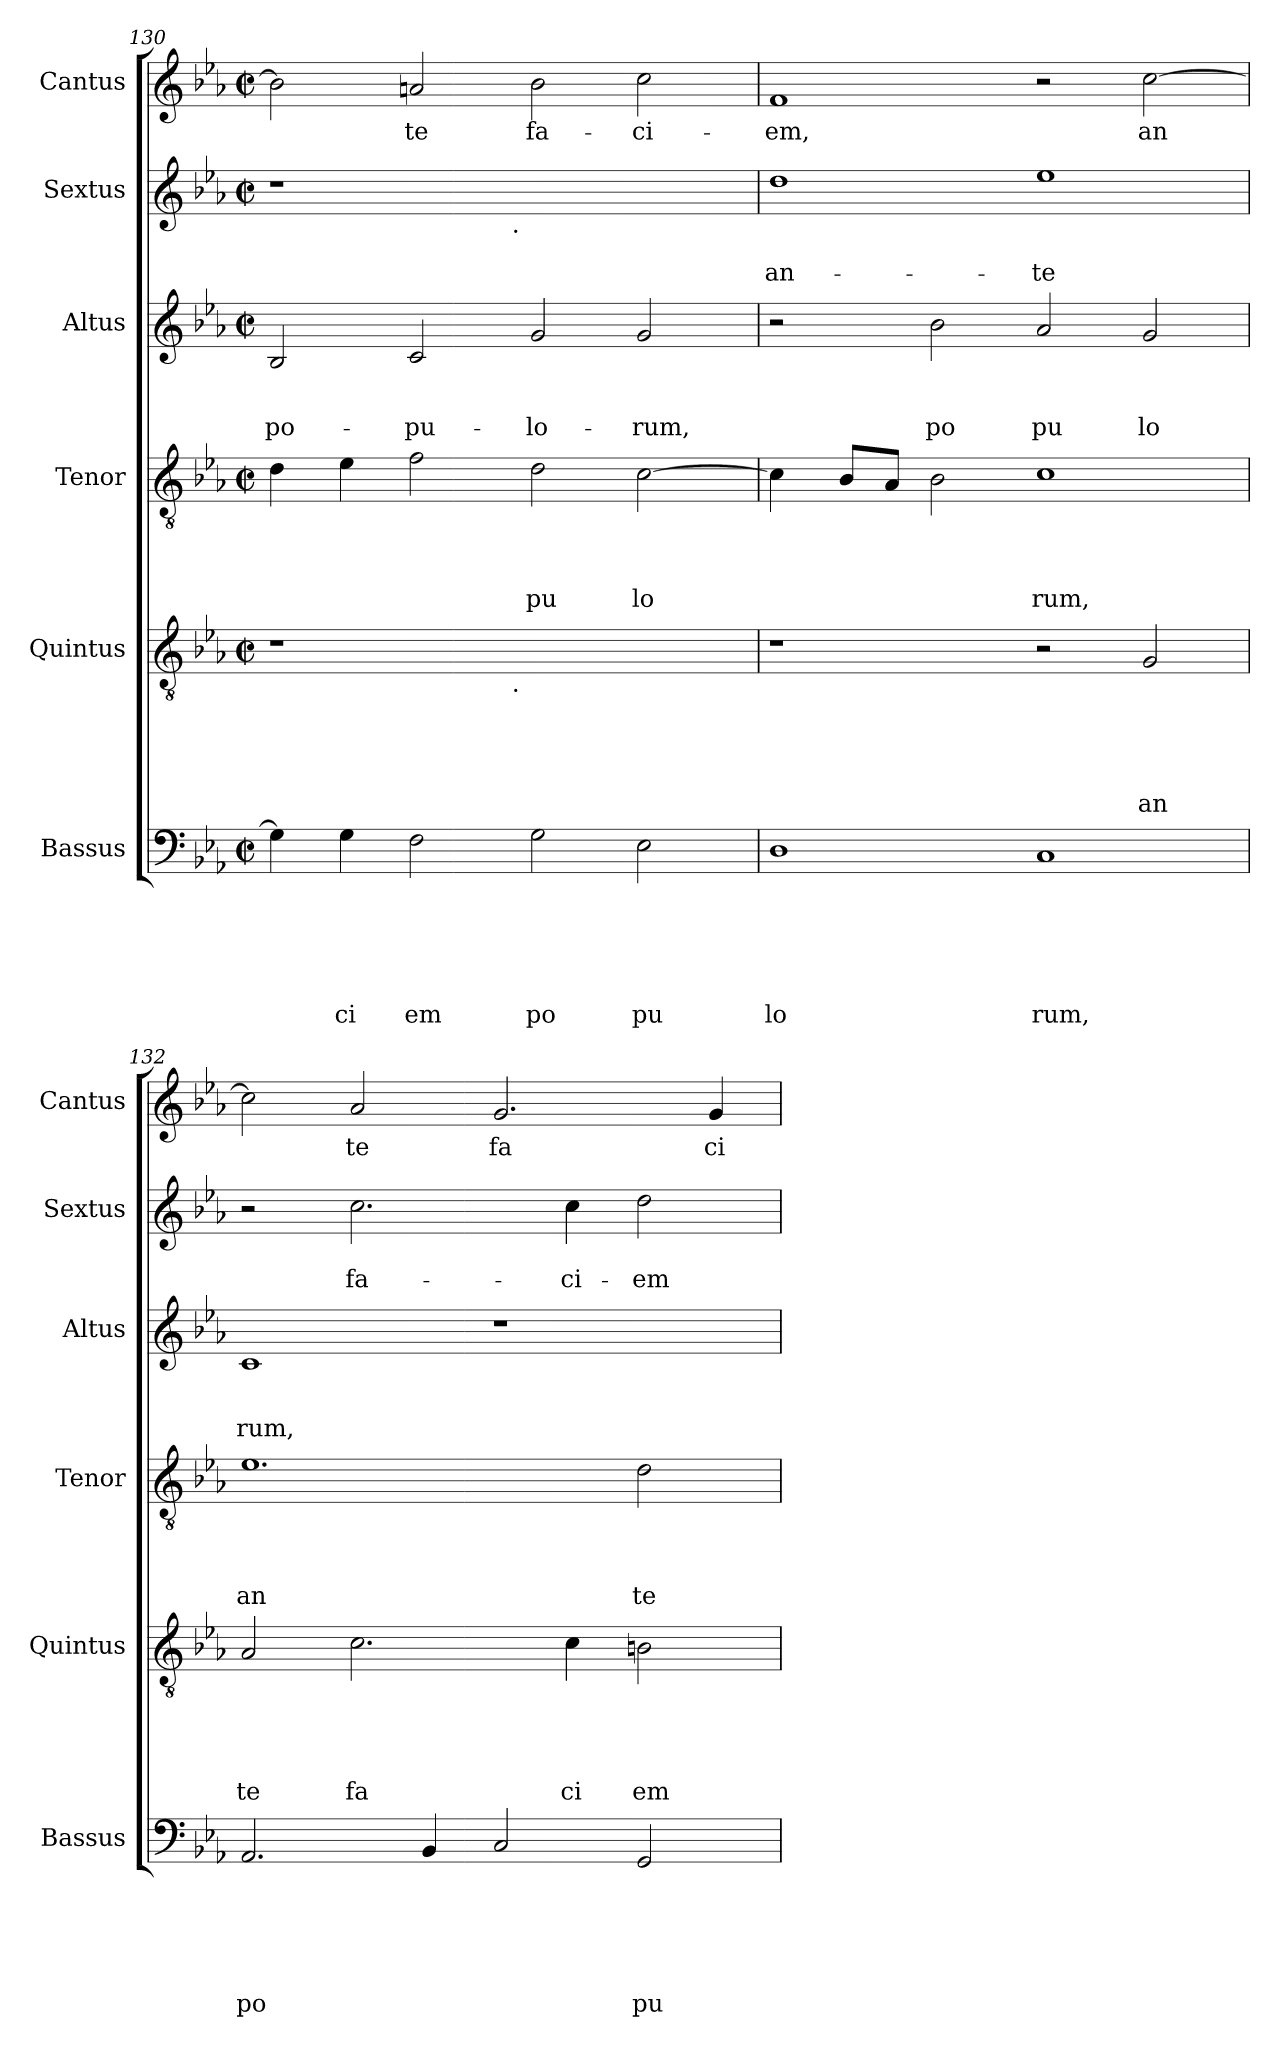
**kern	**text	**text	**text	**text	**text	**text	**kern	**text	**text	**text	**text	**text	**kern	**text	**text	**text	**text	**kern	**text	**text	**text	**kern	**text	**text	**kern	**text
*part6	*part6	*part6	*part6	*part6	*part6	*part6	*part5	*part5	*part5	*part5	*part5	*part5	*part4	*part4	*part4	*part4	*part4	*part3	*part3	*part3	*part3	*part2	*part2	*part2	*part1	*part1
*staff6	*staff6	*staff6	*staff6	*staff6	*staff6	*staff6	*staff5	*staff5	*staff5	*staff5	*staff5	*staff5	*staff4	*staff4	*staff4	*staff4	*staff4	*staff3	*staff3	*staff3	*staff3	*staff2	*staff2	*staff2	*staff1	*staff1
*I"Bassus	*	*	*	*	*	*	*I"Quintus	*	*	*	*	*	*I"Tenor	*	*	*	*	*I"Altus	*	*	*	*I"Sextus	*	*	*I"Cantus	*
*I'Bassus	*	*	*	*	*	*	*I'Quintus	*	*	*	*	*	*I'Tenor	*	*	*	*	*I'Altus	*	*	*	*I'Sextus	*	*	*I'Cantus	*
*clefF4	*	*	*	*	*	*	*clefGv2	*	*	*	*	*	*clefGv2	*	*	*	*	*clefG2	*	*	*	*clefG2	*	*	*clefG2	*
*k[b-e-a-]	*	*	*	*	*	*	*k[b-e-a-]	*	*	*	*	*	*k[b-e-a-]	*	*	*	*	*k[b-e-a-]	*	*	*	*k[b-e-a-]	*	*	*k[b-e-a-]	*
*E-:	*	*	*	*	*	*	*E-:	*	*	*	*	*	*E-:	*	*	*	*	*E-:	*	*	*	*E-:	*	*	*E-:	*
*M2/2	*	*	*	*	*	*	*M2/2	*	*	*	*	*	*M2/2	*	*	*	*	*M2/2	*	*	*	*M2/2	*	*	*M2/2	*
*met(c|)	*	*	*	*	*	*	*met(c|)	*	*	*	*	*	*met(c|)	*	*	*	*	*met(c|)	*	*	*	*met(c|)	*	*	*met(c|)	*
=130	=130	=130	=130	=130	=130	=130	=130	=130	=130	=130	=130	=130	=130	=130	=130	=130	=130	=130	=130	=130	=130	=130	=130	=130	=130	=130
!	!	!	!	!	!	!	!	!	!	!	!	!	!	!	!	!	!	!	!	!	!LO:LY:b	!	!	!	!	!
*	*	*	*	*	*	*	*^	*	*	*	*	*	*	*	*	*	*	*	*	*	*	*^	*	*	*	*
4G\]	.	.	.	.	.	.	1r	2ryy	.	.	.	.	.	4d\	.	.	.	.	2B-/	.	.	po-	1r	2ryy	.	.	2b-\]	.
!	!	!	!	!	!	!LO:LY:b	!	!	!	!	!	!	!	!	!	!	!	!	!	!	!	!	!	!	!	!	!	!
4G\	.	.	.	.	.	ci	.	.	.	.	.	.	.	4e-\	.	.	.	.	.	.	.	.	.	.	.	.	.	.
!	!	!	!	!	!	!LO:LY:b	!	!	!	!	!	!	!	!	!	!	!	!	!	!	!	!LO:LY:b	!	!	!	!	!	!LO:LY:b
2F\	.	.	.	.	.	em	.	4...ryy	.	.	.	.	.	2f\	.	.	.	.	2c/	.	.	-pu-	.	4...ryy	.	.	2an/	-te
!	!	!	!	!	!	!	!	!	!	!	!	!	!	!	!	!	!	!	!	!	!	!	!	!LO:TX:b:t=.	!	!	!	!
!	!	!	!	!	!	!	!	!LO:TX:b:t=.	!	!	!	!	!	!	!	!	!	!	!	!	!	!	!	!	!	!	!	!
.	.	.	.	.	.	.	.	1ryy	.	.	.	.	.	.	.	.	.	.	.	.	.	.	.	1ryy	.	.	.	.
!	!	!	!	!	!	!LO:LY:b	!	!	!	!	!	!	!	!	!	!	!	!LO:LY:b	!	!	!	!LO:LY:b	!	!	!	!	!	!LO:LY:b
2G\	.	.	.	.	.	po	1ryy	.	.	.	.	.	.	2d\	.	.	.	pu	2g/	.	.	-lo-	1ryy	.	.	.	2b-\	fa-
!	!	!	!	!	!	!LO:LY:b	!	!	!	!	!	!	!	!	!	!	!	!LO:LY:b	!	!	!	!LO:LY:b	!	!	!	!	!	!LO:LY:b
2E-\	.	.	.	.	.	pu	.	.	.	.	.	.	.	[<2c\	.	.	.	lo	2g/	.	.	-rum,	.	.	.	.	2cc\	-ci-
.	.	.	.	.	.	.	.	32ryy	.	.	.	.	.	.	.	.	.	.	.	.	.	.	.	32ryy	.	.	.	.
!!LO:LB:g=z
=131	=131	=131	=131	=131	=131	=131	=131	=131	=131	=131	=131	=131	=131	=131	=131	=131	=131	=131	=131	=131	=131	=131	=131	=131	=131	=131	=131	=131
!	!	!	!	!	!	!LO:LY:b	!	!	!	!	!	!	!	!	!	!	!	!	!	!	!	!	!	!	!	!LO:LY:b	!	!LO:LY:b
*	*	*	*	*	*	*	*v	*v	*	*	*	*	*	*	*	*	*	*	*	*	*	*	*v	*v	*	*	*	*
1D	.	.	.	.	.	lo	1r	.	.	.	.	.	4c\]	.	.	.	.	2r	.	.	.	1dd	.	an-	1f	-em,
.	.	.	.	.	.	.	.	.	.	.	.	.	8B-/L	.	.	.	.	.	.	.	.	.	.	.	.	.
.	.	.	.	.	.	.	.	.	.	.	.	.	8A-/J	.	.	.	.	.	.	.	.	.	.	.	.	.
!	!	!	!	!	!	!	!	!	!	!	!	!	!	!	!	!	!	!	!	!	!LO:LY:b	!	!	!	!	!
.	.	.	.	.	.	.	.	.	.	.	.	.	2B-\	.	.	.	.	2b-\	.	.	po	.	.	.	.	.
!	!	!	!	!	!	!LO:LY:b	!	!	!	!	!	!	!	!	!	!	!LO:LY:b	!	!	!	!LO:LY:b	!	!	!LO:LY:b	!	!
1C	.	.	.	.	.	rum,	2r	.	.	.	.	.	1c	.	.	.	rum,	2a-/	.	.	pu	1ee-	.	-te	2r	.
!	!	!	!	!	!	!	!	!	!	!	!	!LO:LY:b	!	!	!	!	!	!	!	!	!LO:LY:b	!	!	!	!	!LO:LY:b
.	.	.	.	.	.	.	2G/	.	.	.	.	an	.	.	.	.	.	2g/	.	.	lo	.	.	.	[>2cc\	an
=132	=132	=132	=132	=132	=132	=132	=132	=132	=132	=132	=132	=132	=132	=132	=132	=132	=132	=132	=132	=132	=132	=132	=132	=132	=132	=132
!	!	!	!	!	!	!LO:LY:b	!	!	!	!	!	!LO:LY:b	!	!	!	!	!LO:LY:b	!	!	!	!LO:LY:b	!	!	!	!	!
2.AA-/	.	.	.	.	.	po	2A-/	.	.	.	.	te	1.e-	.	.	.	an	1c	.	.	rum,	2r	.	.	2cc\]	.
!	!	!	!	!	!	!	!	!	!	!	!	!LO:LY:b	!	!	!	!	!	!	!	!	!	!	!	!LO:LY:b	!	!LO:LY:b
.	.	.	.	.	.	.	2.c\	.	.	.	.	fa	.	.	.	.	.	.	.	.	.	2.cc\	.	fa-	2a-/	te
4BB-/	.	.	.	.	.	.	.	.	.	.	.	.	.	.	.	.	.	.	.	.	.	.	.	.	.	.
!	!	!	!	!	!	!	!	!	!	!	!	!	!	!	!	!	!	!	!	!	!	!	!	!	!	!LO:LY:b
2C/	.	.	.	.	.	.	.	.	.	.	.	.	.	.	.	.	.	1r	.	.	.	.	.	.	2.g/	fa
!	!	!	!	!	!	!	!	!	!	!	!	!LO:LY:b	!	!	!	!	!	!	!	!	!	!	!	!LO:LY:b	!	!
.	.	.	.	.	.	.	4c\	.	.	.	.	ci	.	.	.	.	.	.	.	.	.	4cc\	.	-ci-	.	.
!	!	!	!	!	!	!LO:LY:b	!	!	!	!	!	!LO:LY:b	!	!	!	!	!LO:LY:b	!	!	!	!	!	!	!LO:LY:b	!	!
2GG/	.	.	.	.	.	pu	2Bn\	.	.	.	.	em	2d\	.	.	.	te	.	.	.	.	2dd\	.	-em	.	.
!	!	!	!	!	!	!	!	!	!	!	!	!	!	!	!	!	!	!	!	!	!	!	!	!	!	!LO:LY:b
.	.	.	.	.	.	.	.	.	.	.	.	.	.	.	.	.	.	.	.	.	.	.	.	.	4g/	ci
=	=	=	=	=	=	=	=	=	=	=	=	=	=	=	=	=	=	=	=	=	=	=	=	=	=	=
*-	*-	*-	*-	*-	*-	*-	*-	*-	*-	*-	*-	*-	*-	*-	*-	*-	*-	*-	*-	*-	*-	*-	*-	*-	*-	*-
